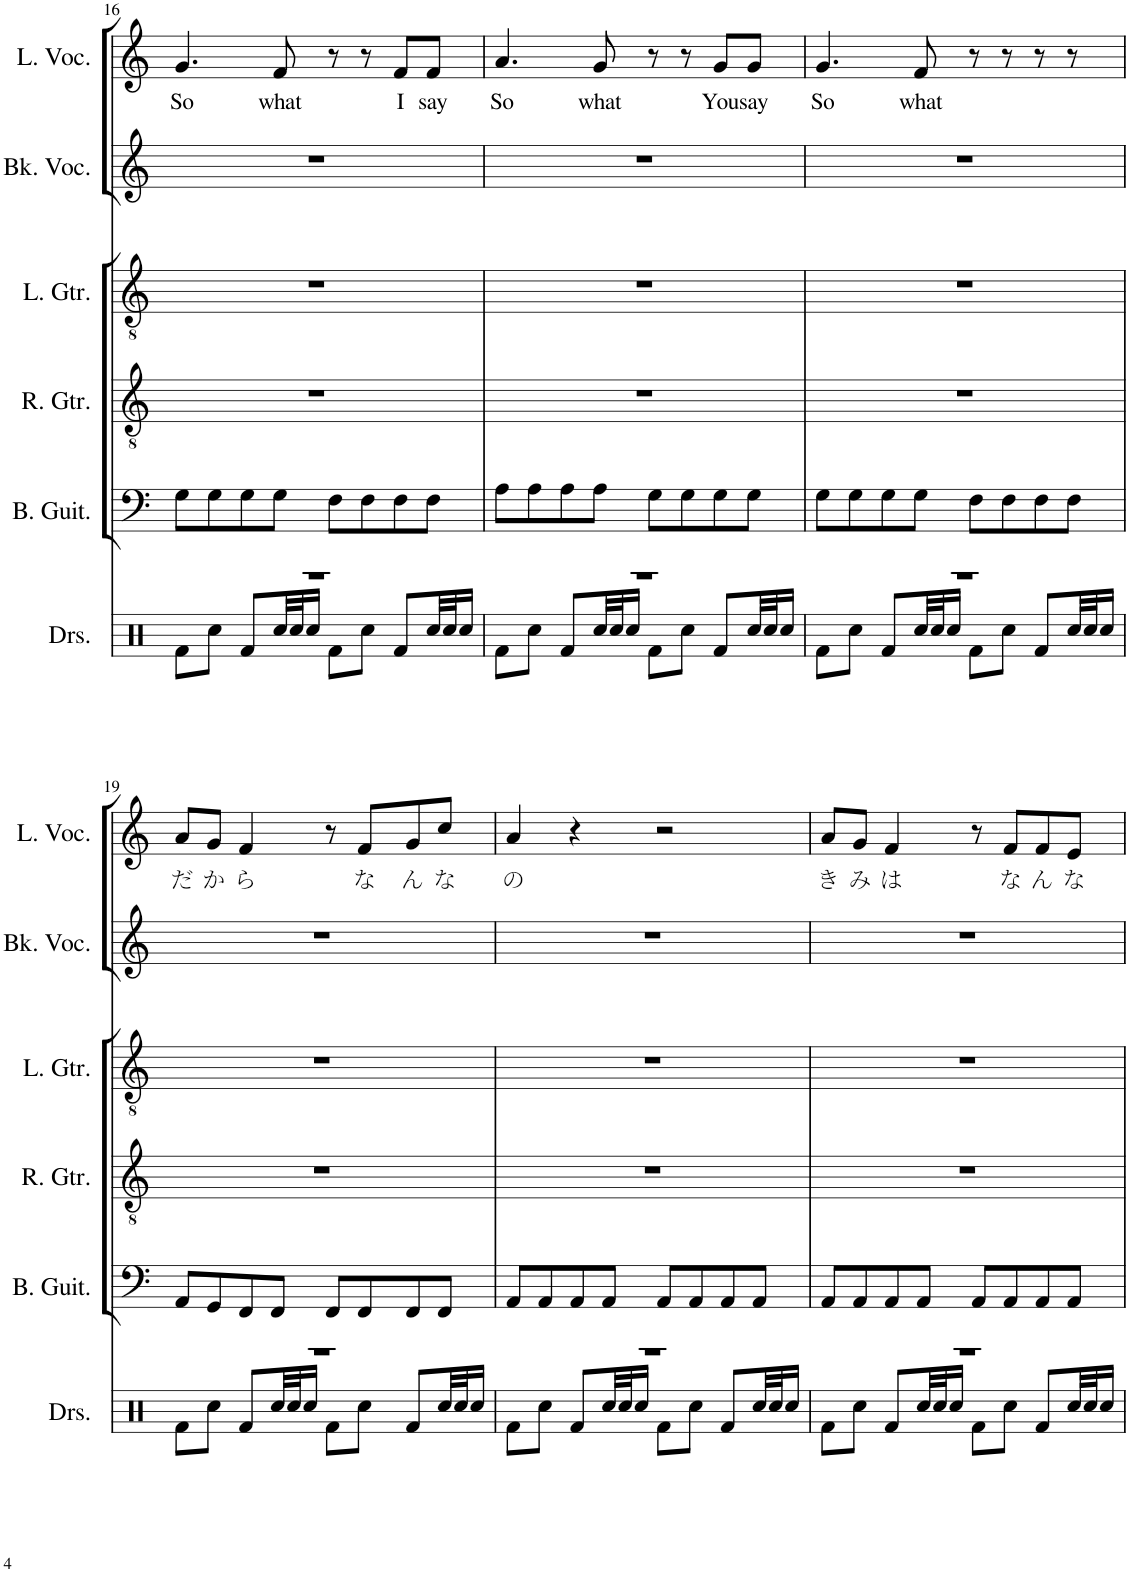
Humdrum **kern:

**kern	**kern	**kern	**kern	**kern	**kern	**text
*part6	*part5	*part4	*part3	*part2	*part1	*part1
*staff6	*staff5	*staff4	*staff3	*staff2	*staff1	*staff1
*I"Drumset	*I"Bass Guitar	*I"Rhythm Guitar	*I"Lead Guitar	*I"Backing Vocals	*I"Lead Vocals	*
*I'Drs.	*I'B. Guit.	*I'R. Gtr.	*I'L. Gtr.	*I'Bk. Voc.	*I'L. Voc.	*
!!LO:PB:g=z
*clefX	*clefF4	*clefGv2	*clefGv2	*clefG2	*clefG2	*
*	*Trd7c12	*	*	*	*	*
*k[]	*k[]	*k[]	*k[]	*k[]	*k[]	*
*M4/4	*M4/4	*M4/4	*M4/4	*M4/4	*M4/4	*
*met(c)	*met(c)	*met(c)	*met(c)	*met(c)	*met(c)	*
=16	=16	=16	=16	=16	=16	=16
*^	*	*	*	*	*	*
!	!	!	!	!	!	!	!LO:LY:b
1r	8Rf\L	8G\L	1r	1r	1r	4.g/	So
.	8Rcc\J	8G\	.	.	.	.	.
.	8Rf/L	8G\	.	.	.	.	.
!	!	!	!	!	!	!	!LO:LY:b
.	32Rcc/LL	8G\J	.	.	.	8f/	what
.	32Rcc/J	.	.	.	.	.	.
.	16Rcc/JJ	.	.	.	.	.	.
.	8Rf\L	8F\L	.	.	.	8r	.
.	8Rcc\J	8F\	.	.	.	8r	.
!	!	!	!	!	!	!	!LO:LY:b
.	8Rf/L	8F\	.	.	.	8f/L	I
!	!	!	!	!	!	!	!LO:LY:b
.	32Rcc/LL	8F\J	.	.	.	8f/J	say
.	32Rcc/J	.	.	.	.	.	.
.	16Rcc/JJ	.	.	.	.	.	.
=17	=17	=17	=17	=17	=17	=17	=17
!	!	!	!	!	!	!	!LO:LY:b
1r	8Rf\L	8A\L	1r	1r	1r	4.a/	So
.	8Rcc\J	8A\	.	.	.	.	.
.	8Rf/L	8A\	.	.	.	.	.
!	!	!	!	!	!	!	!LO:LY:b
.	32Rcc/LL	8A\J	.	.	.	8g/	what
.	32Rcc/J	.	.	.	.	.	.
.	16Rcc/JJ	.	.	.	.	.	.
.	8Rf\L	8G\L	.	.	.	8r	.
.	8Rcc\J	8G\	.	.	.	8r	.
!	!	!	!	!	!	!	!LO:LY:b
.	8Rf/L	8G\	.	.	.	8g/L	You
!	!	!	!	!	!	!	!LO:LY:b
.	32Rcc/LL	8G\J	.	.	.	8g/J	say
.	32Rcc/J	.	.	.	.	.	.
.	16Rcc/JJ	.	.	.	.	.	.
=18	=18	=18	=18	=18	=18	=18	=18
!	!	!	!	!	!	!	!LO:LY:b
1r	8Rf\L	8G\L	1r	1r	1r	4.g/	So
.	8Rcc\J	8G\	.	.	.	.	.
.	8Rf/L	8G\	.	.	.	.	.
!	!	!	!	!	!	!	!LO:LY:b
.	32Rcc/LL	8G\J	.	.	.	8f/	what
.	32Rcc/J	.	.	.	.	.	.
.	16Rcc/JJ	.	.	.	.	.	.
.	8Rf\L	8F\L	.	.	.	8r	.
.	8Rcc\J	8F\	.	.	.	8r	.
.	8Rf/L	8F\	.	.	.	8r	.
.	32Rcc/LL	8F\J	.	.	.	8r	.
.	32Rcc/J	.	.	.	.	.	.
.	16Rcc/JJ	.	.	.	.	.	.
!!LO:LB:g=z
=19	=19	=19	=19	=19	=19	=19	=19
!	!	!	!	!	!	!	!LO:LY:b
1r	8Rf\L	8AA/L	1r	1r	1r	8a/L	だ
!	!	!	!	!	!	!	!LO:LY:b
.	8Rcc\J	8GG/	.	.	.	8g/J	か
!	!	!	!	!	!	!	!LO:LY:b
.	8Rf/L	8FF/	.	.	.	4f/	ら
.	32Rcc/LL	8FF/J	.	.	.	.	.
.	32Rcc/J	.	.	.	.	.	.
.	16Rcc/JJ	.	.	.	.	.	.
.	8Rf\L	8FF/L	.	.	.	8r	.
!	!	!	!	!	!	!	!LO:LY:b
.	8Rcc\J	8FF/	.	.	.	8f/L	な
!	!	!	!	!	!	!	!LO:LY:b
.	8Rf/L	8FF/	.	.	.	8g/	ん
!	!	!	!	!	!	!	!LO:LY:b
.	32Rcc/LL	8FF/J	.	.	.	8cc/J	な
.	32Rcc/J	.	.	.	.	.	.
.	16Rcc/JJ	.	.	.	.	.	.
=20	=20	=20	=20	=20	=20	=20	=20
!	!	!	!	!	!	!	!LO:LY:b
1r	8Rf\L	8AA/L	1r	1r	1r	4a/	の
.	8Rcc\J	8AA/	.	.	.	.	.
.	8Rf/L	8AA/	.	.	.	4r	.
.	32Rcc/LL	8AA/J	.	.	.	.	.
.	32Rcc/J	.	.	.	.	.	.
.	16Rcc/JJ	.	.	.	.	.	.
.	8Rf\L	8AA/L	.	.	.	2r	.
.	8Rcc\J	8AA/	.	.	.	.	.
.	8Rf/L	8AA/	.	.	.	.	.
.	32Rcc/LL	8AA/J	.	.	.	.	.
.	32Rcc/J	.	.	.	.	.	.
.	16Rcc/JJ	.	.	.	.	.	.
=21	=21	=21	=21	=21	=21	=21	=21
!	!	!	!	!	!	!	!LO:LY:b
1r	8Rf\L	8AA/L	1r	1r	1r	8a/L	き
!	!	!	!	!	!	!	!LO:LY:b
.	8Rcc\J	8AA/	.	.	.	8g/J	み
!	!	!	!	!	!	!	!LO:LY:b
.	8Rf/L	8AA/	.	.	.	4f/	は
.	32Rcc/LL	8AA/J	.	.	.	.	.
.	32Rcc/J	.	.	.	.	.	.
.	16Rcc/JJ	.	.	.	.	.	.
.	8Rf\L	8AA/L	.	.	.	8r	.
!	!	!	!	!	!	!	!LO:LY:b
.	8Rcc\J	8AA/	.	.	.	8f/L	な
!	!	!	!	!	!	!	!LO:LY:b
.	8Rf/L	8AA/	.	.	.	8f/	ん
!	!	!	!	!	!	!	!LO:LY:b
.	32Rcc/LL	8AA/J	.	.	.	8e/J	な
.	32Rcc/J	.	.	.	.	.	.
.	16Rcc/JJ	.	.	.	.	.	.
*v	*v	*	*	*	*	*	*
=	=	=	=	=	=	=
*-	*-	*-	*-	*-	*-	*-
